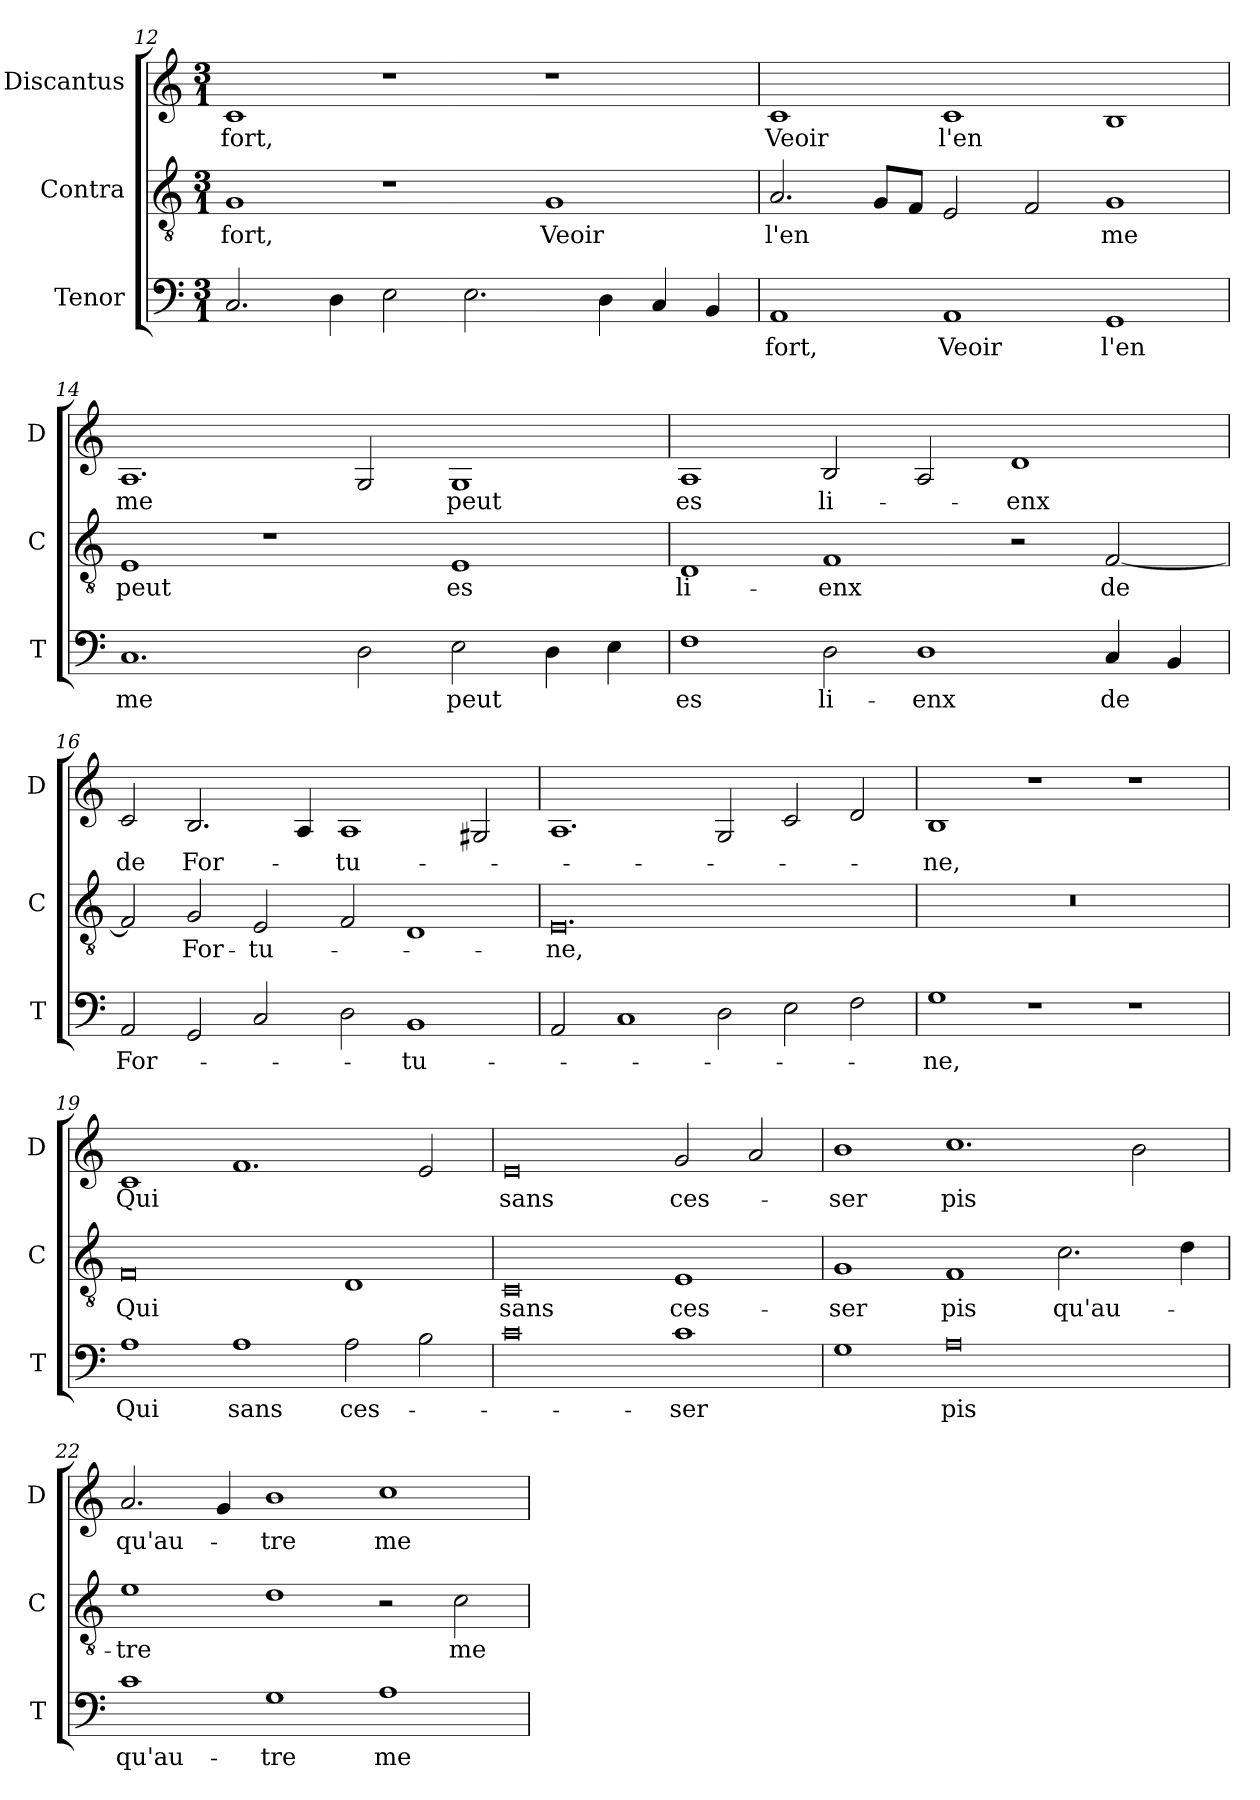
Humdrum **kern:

**kern	**text	**kern	**text	**kern	**text
*part3	*part3	*part2	*part2	*part1	*part1
*staff3	*staff3	*staff2	*staff2	*staff1	*staff1
*I"Tenor	*	*I"Contra	*	*I"Discantus	*
*I'T	*	*I'C	*	*I'D	*
*clefF4	*	*clefGv2	*	*clefG2	*
*k[]	*	*k[]	*	*k[]	*
*M3/1	*	*M3/1	*	*M3/1	*
=12	=12	=12	=12	=12	=12
2.C/	.	1G	-fort,	1c	-fort,
4D\	.	.	.	.	.
2E\	.	1r	.	1r	.
2.E\	.	.	.	.	.
.	.	1G	Veoir	1r	.
4D\	.	.	.	.	.
4C/	.	.	.	.	.
4BB/	.	.	.	.	.
=13	=13	=13	=13	=13	=13
1AA	-fort,	2.A/	l'en	1c	Veoir
.	.	8G/L	.	.	.
.	.	8F/J	.	.	.
1AA	Veoir	2E/	.	1c	l'en
.	.	2F/	.	.	.
1GG	l'en	1G	me	1B	.
=14	=14	=14	=14	=14	=14
1.C	me	1E	peut	1.A	me
.	.	1r	.	.	.
2D\	.	.	.	2G/	.
2E\	peut	1E	es	1G	peut
4D\	.	.	.	.	.
4E\	.	.	.	.	.
=15	=15	=15	=15	=15	=15
1F	es	1D	li-	1A	es
2D\	li-	1F	-enx	2B/	li-
1D	-enx	.	.	2A/	.
.	.	2r	.	1d	-enx
4C/	de	[2F/	de	.	.
4BB/	.	.	.	.	.
=16	=16	=16	=16	=16	=16
2AA/	For-	2F/]	.	2c/	de
2GG/	.	2G/	For-	2.B/	For-
2C/	.	2E/	-tu-	.	.
.	.	.	.	4A/	.
2D\	.	2F/	.	1A	-tu-
1BB	-tu-	1D	.	.	.
.	.	.	.	2G#X/	.
=17	=17	=17	=17	=17	=17
2AA/	.	0.E	-ne,	1.A	.
1C	.	.	.	.	.
2D\	.	.	.	2G/	.
2E\	.	.	.	2c/	.
2F\	.	.	.	2d/	.
=18	=18	=18	=18	=18	=18
1G	-ne,	0.r	.	1B	-ne,
1r	.	.	.	1r	.
1r	.	.	.	1r	.
=19	=19	=19	=19	=19	=19
1A	Qui	0F	Qui	1c	Qui
1A	sans	.	.	1.f	.
2A\	ces-	1D	.	.	.
2B\	.	.	.	2e/	.
=20	=20	=20	=20	=20	=20
0c	.	0C	sans	0e	sans
1c	-ser	1E	ces-	2g/	ces-
.	.	.	.	2a/	.
=21	=21	=21	=21	=21	=21
1G	.	1G	-ser	1b	-ser
0A	pis	1F	pis	1.cc	pis
.	.	2.c\	qu'au-	.	.
.	.	.	.	2b\	.
.	.	4d\	.	.	.
=22	=22	=22	=22	=22	=22
1c	qu'au-	1e	-tre	2.a/	qu'au-
.	.	.	.	4g/	.
1G	-tre	1d	.	1b	-tre
1A	me	2r	.	1cc	me
.	.	2c\	me	.	.
=	=	=	=	=	=
*-	*-	*-	*-	*-	*-
